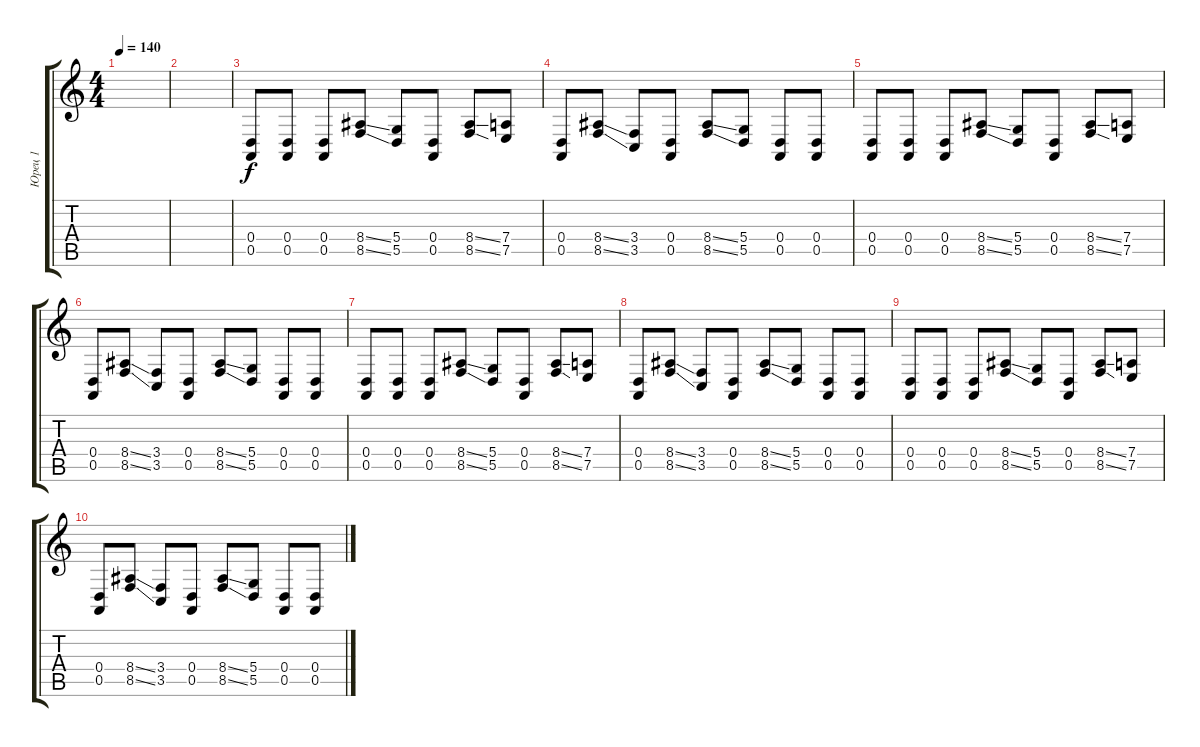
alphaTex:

\track ("Юрец 1" "Юрец 1") {instrument lead2sawtooth}
\staff {score tabs}
\tuning (E4 B3 G3 D3 A2 E2) {hide}
\ts (4 4)
\tempo 140
\clef g2
\ks c
|
|
(0.4 0.5).8 (0.4 0.5).8 (0.4 0.5).8 (8.4{ss} 8.5{ss}).8 (5.4 5.5).8 (0.4 0.5).8 (8.4{ss} 8.5{ss}).8 (7.4 7.5).8 |
(0.4 0.5).8 (8.4{ss} 8.5{ss}).8 (3.4 3.5).8 (0.4 0.5).8 (8.4{ss} 8.5{ss}).8 (5.4 5.5).8 (0.4 0.5).8 (0.4 0.5).8 |
(0.4 0.5).8 (0.4 0.5).8 (0.4 0.5).8 (8.4{ss} 8.5{ss}).8 (5.4 5.5).8 (0.4 0.5).8 (8.4{ss} 8.5{ss}).8 (7.4 7.5).8 |
(0.4 0.5).8 (8.4{ss} 8.5{ss}).8 (3.4 3.5).8 (0.4 0.5).8 (8.4{ss} 8.5{ss}).8 (5.4 5.5).8 (0.4 0.5).8 (0.4 0.5).8 |
(0.4 0.5).8 (0.4 0.5).8 (0.4 0.5).8 (8.4{ss} 8.5{ss}).8 (5.4 5.5).8 (0.4 0.5).8 (8.4{ss} 8.5{ss}).8 (7.4 7.5).8 |
(0.4 0.5).8 (8.4{ss} 8.5{ss}).8 (3.4 3.5).8 (0.4 0.5).8 (8.4{ss} 8.5{ss}).8 (5.4 5.5).8 (0.4 0.5).8 (0.4 0.5).8 |
(0.4 0.5).8 (0.4 0.5).8 (0.4 0.5).8 (8.4{ss} 8.5{ss}).8 (5.4 5.5).8 (0.4 0.5).8 (8.4{ss} 8.5{ss}).8 (7.4 7.5).8 |
(0.4 0.5).8 (8.4{ss} 8.5{ss}).8 (3.4 3.5).8 (0.4 0.5).8 (8.4{ss} 8.5{ss}).8 (5.4 5.5).8 (0.4 0.5).8 (0.4 0.5).8
